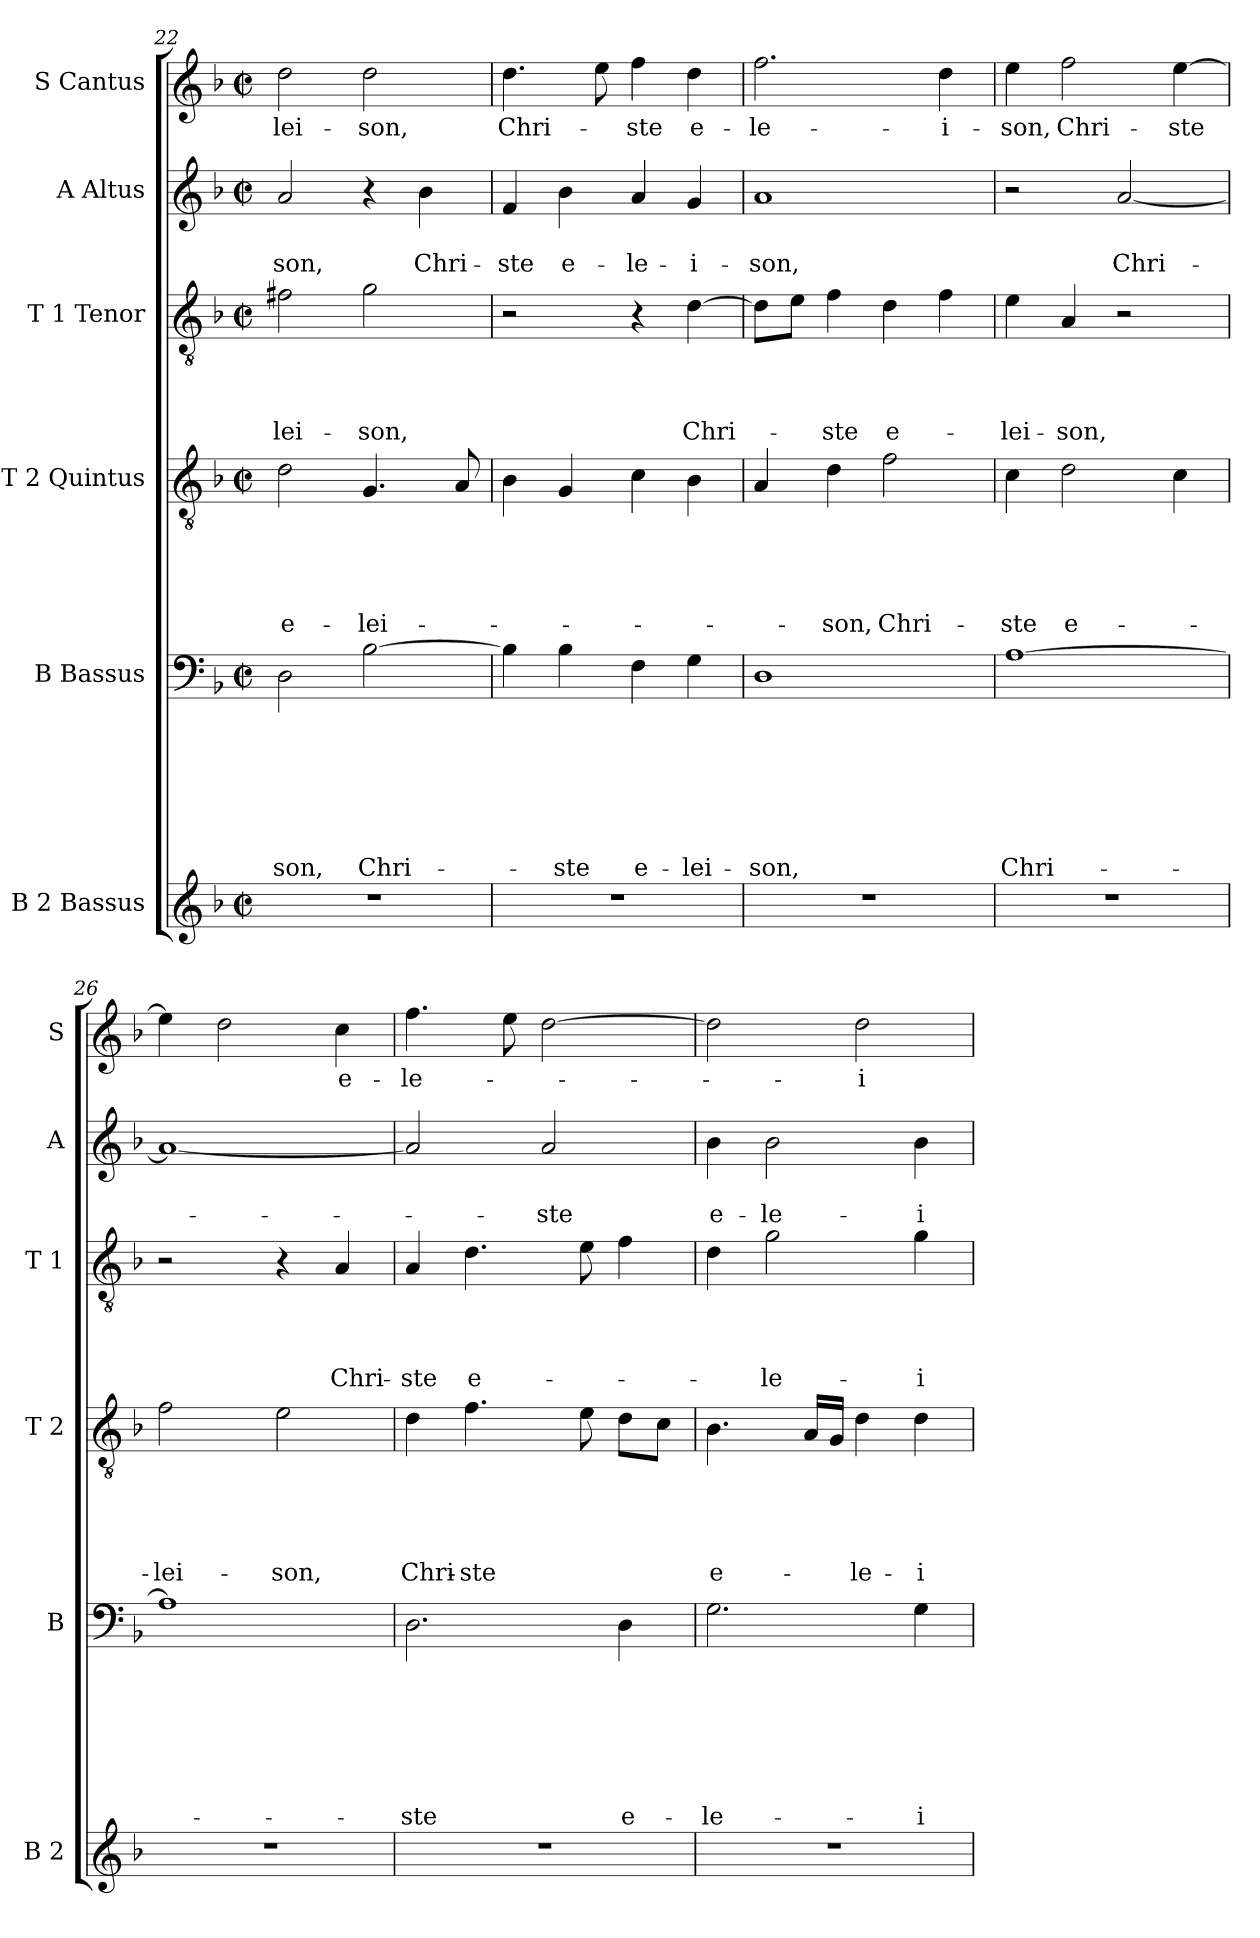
**kern	**kern	**text	**text	**text	**text	**text	**text	**text	**kern	**text	**text	**text	**text	**text	**kern	**text	**text	**text	**text	**kern	**text	**text	**kern	**text
*part6	*part5	*part5	*part5	*part5	*part5	*part5	*part5	*part5	*part4	*part4	*part4	*part4	*part4	*part4	*part3	*part3	*part3	*part3	*part3	*part2	*part2	*part2	*part1	*part1
*staff6	*staff5	*staff5	*staff5	*staff5	*staff5	*staff5	*staff5	*staff5	*staff4	*staff4	*staff4	*staff4	*staff4	*staff4	*staff3	*staff3	*staff3	*staff3	*staff3	*staff2	*staff2	*staff2	*staff1	*staff1
*I"B 2 Bassus	*I"B Bassus	*	*	*	*	*	*	*	*I"T 2 Quintus	*	*	*	*	*	*I"T 1 Tenor	*	*	*	*	*I"A Altus	*	*	*I"S Cantus	*
*I'B 2	*I'B	*	*	*	*	*	*	*	*I'T 2	*	*	*	*	*	*I'T 1	*	*	*	*	*I'A	*	*	*I'S	*
*clefG2	*clefF4	*	*	*	*	*	*	*	*clefGv2	*	*	*	*	*	*clefGv2	*	*	*	*	*clefG2	*	*	*clefG2	*
*k[b-]	*k[b-]	*	*	*	*	*	*	*	*k[b-]	*	*	*	*	*	*k[b-]	*	*	*	*	*k[b-]	*	*	*k[b-]	*
*F:	*F:	*	*	*	*	*	*	*	*F:	*	*	*	*	*	*F:	*	*	*	*	*F:	*	*	*F:	*
*M2/2	*M2/2	*	*	*	*	*	*	*	*M2/2	*	*	*	*	*	*M2/2	*	*	*	*	*M2/2	*	*	*M2/2	*
*met(c|)	*met(c|)	*	*	*	*	*	*	*	*met(c|)	*	*	*	*	*	*met(c|)	*	*	*	*	*met(c|)	*	*	*met(c|)	*
=22	=22	=22	=22	=22	=22	=22	=22	=22	=22	=22	=22	=22	=22	=22	=22	=22	=22	=22	=22	=22	=22	=22	=22	=22
!	!	!	!	!	!	!	!	!LO:LY:b	!	!	!	!	!	!LO:LY:b	!	!	!	!	!LO:LY:b	!	!	!LO:LY:b	!	!LO:LY:b
1r	2D\	.	.	.	.	.	.	-son,	2d\	.	.	.	.	e-	2f#X\	.	.	.	-lei-	2a/	.	-son,	2dd\	-lei-
!	!	!	!	!	!	!	!	!LO:LY:b	!	!	!	!	!	!LO:LY:b	!	!	!	!	!LO:LY:b	!	!	!	!	!LO:LY:b
.	[>2B-\	.	.	.	.	.	.	Chri-	4.G/	.	.	.	.	-lei-	2g\	.	.	.	-son,	4r	.	.	2dd\	-son,
!	!	!	!	!	!	!	!	!	!	!	!	!	!	!	!	!	!	!	!	!	!	!LO:LY:b	!	!
.	.	.	.	.	.	.	.	.	.	.	.	.	.	.	.	.	.	.	.	4b-\	.	Chri-	.	.
.	.	.	.	.	.	.	.	.	8A/	.	.	.	.	.	.	.	.	.	.	.	.	.	.	.
=23	=23	=23	=23	=23	=23	=23	=23	=23	=23	=23	=23	=23	=23	=23	=23	=23	=23	=23	=23	=23	=23	=23	=23	=23
!	!	!	!	!	!	!	!	!	!	!	!	!	!	!	!	!	!	!	!	!	!	!LO:LY:b	!	!LO:LY:b
1r	4B-\]	.	.	.	.	.	.	.	4B-\	.	.	.	.	.	2r	.	.	.	.	4f/	.	-ste	4.dd\	Chri-
!	!	!	!	!	!	!	!	!LO:LY:b	!	!	!	!	!	!	!	!	!	!	!	!	!	!LO:LY:b	!	!
.	4B-\	.	.	.	.	.	.	-ste	4G/	.	.	.	.	.	.	.	.	.	.	4b-\	.	e-	.	.
.	.	.	.	.	.	.	.	.	.	.	.	.	.	.	.	.	.	.	.	.	.	.	8ee\	.
!	!	!	!	!	!	!	!	!LO:LY:b	!	!	!	!	!	!	!	!	!	!	!	!	!	!LO:LY:b	!	!LO:LY:b
.	4F\	.	.	.	.	.	.	e-	4c\	.	.	.	.	.	4r	.	.	.	.	4a/	.	-le-	4ff\	-ste
!	!	!	!	!	!	!	!	!LO:LY:b	!	!	!	!	!	!	!	!	!	!	!LO:LY:b	!	!	!LO:LY:b	!	!LO:LY:b
.	4G\	.	.	.	.	.	.	-lei-	4B-\	.	.	.	.	.	[>4d\	.	.	.	Chri-	4g/	.	-i-	4dd\	e-
=24	=24	=24	=24	=24	=24	=24	=24	=24	=24	=24	=24	=24	=24	=24	=24	=24	=24	=24	=24	=24	=24	=24	=24	=24
!	!	!	!	!	!	!	!	!LO:LY:b	!	!	!	!	!	!	!	!	!	!	!	!	!	!LO:LY:b	!	!LO:LY:b
1r	1D	.	.	.	.	.	.	-son,	4A/	.	.	.	.	.	8d\L]	.	.	.	.	1a	.	-son,	2.ff\	-le-
.	.	.	.	.	.	.	.	.	.	.	.	.	.	.	8e\J	.	.	.	.	.	.	.	.	.
!	!	!	!	!	!	!	!	!	!	!	!	!	!	!LO:LY:b	!	!	!	!	!LO:LY:b	!	!	!	!	!
.	.	.	.	.	.	.	.	.	4d\	.	.	.	.	-son,	4f\	.	.	.	-ste	.	.	.	.	.
!	!	!	!	!	!	!	!	!	!	!	!	!	!	!LO:LY:b	!	!	!	!	!LO:LY:b	!	!	!	!	!
.	.	.	.	.	.	.	.	.	2f\	.	.	.	.	Chri-	4d\	.	.	.	e-	.	.	.	.	.
!	!	!	!	!	!	!	!	!	!	!	!	!	!	!	!	!	!	!	!	!	!	!	!	!LO:LY:b
.	.	.	.	.	.	.	.	.	.	.	.	.	.	.	4f\	.	.	.	.	.	.	.	4dd\	-i-
!!LO:LB:g=z
=25	=25	=25	=25	=25	=25	=25	=25	=25	=25	=25	=25	=25	=25	=25	=25	=25	=25	=25	=25	=25	=25	=25	=25	=25
!	!	!	!	!	!	!	!	!LO:LY:b	!	!	!	!	!	!LO:LY:b	!	!	!	!	!LO:LY:b	!	!	!	!	!LO:LY:b
1r	[>1A	.	.	.	.	.	.	Chri-	4c\	.	.	.	.	-ste	4e\	.	.	.	-lei-	2r	.	.	4ee\	-son,
!	!	!	!	!	!	!	!	!	!	!	!	!	!	!LO:LY:b	!	!	!	!	!LO:LY:b	!	!	!	!	!LO:LY:b
.	.	.	.	.	.	.	.	.	2d\	.	.	.	.	e-	4A/	.	.	.	-son,	.	.	.	2ff\	Chri-
!	!	!	!	!	!	!	!	!	!	!	!	!	!	!	!	!	!	!	!	!	!	!LO:LY:b	!	!
.	.	.	.	.	.	.	.	.	.	.	.	.	.	.	2r	.	.	.	.	[<2a/	.	Chri-	.	.
!	!	!	!	!	!	!	!	!	!	!	!	!	!	!	!	!	!	!	!	!	!	!	!	!LO:LY:b
.	.	.	.	.	.	.	.	.	4c\	.	.	.	.	.	.	.	.	.	.	.	.	.	[>4ee\	-ste
=26	=26	=26	=26	=26	=26	=26	=26	=26	=26	=26	=26	=26	=26	=26	=26	=26	=26	=26	=26	=26	=26	=26	=26	=26
!	!	!	!	!	!	!	!	!	!	!	!	!	!	!LO:LY:b	!	!	!	!	!	!	!	!	!	!
1r	1A]	.	.	.	.	.	.	.	2f\	.	.	.	.	-lei-	2r	.	.	.	.	1a_	.	.	4ee\]	.
.	.	.	.	.	.	.	.	.	.	.	.	.	.	.	.	.	.	.	.	.	.	.	2dd\	.
!	!	!	!	!	!	!	!	!	!	!	!	!	!	!LO:LY:b	!	!	!	!	!	!	!	!	!	!
.	.	.	.	.	.	.	.	.	2e\	.	.	.	.	-son,	4r	.	.	.	.	.	.	.	.	.
!	!	!	!	!	!	!	!	!	!	!	!	!	!	!	!	!	!	!	!LO:LY:b	!	!	!	!	!LO:LY:b
.	.	.	.	.	.	.	.	.	.	.	.	.	.	.	4A/	.	.	.	Chri-	.	.	.	4cc\	e-
=27	=27	=27	=27	=27	=27	=27	=27	=27	=27	=27	=27	=27	=27	=27	=27	=27	=27	=27	=27	=27	=27	=27	=27	=27
!	!	!	!	!	!	!	!	!LO:LY:b	!	!	!	!	!	!LO:LY:b	!	!	!	!	!LO:LY:b	!	!	!	!	!LO:LY:b
1r	2.D\	.	.	.	.	.	.	-ste	4d\	.	.	.	.	Chri-	4A/	.	.	.	-ste	2a/]	.	.	4.ff\	-le-
!	!	!	!	!	!	!	!	!	!	!	!	!	!	!LO:LY:b	!	!	!	!	!LO:LY:b	!	!	!	!	!
.	.	.	.	.	.	.	.	.	4.f\	.	.	.	.	-ste	4.d\	.	.	.	e-	.	.	.	.	.
.	.	.	.	.	.	.	.	.	.	.	.	.	.	.	.	.	.	.	.	.	.	.	8ee\	.
!	!	!	!	!	!	!	!	!	!	!	!	!	!	!	!	!	!	!	!	!	!	!LO:LY:b	!	!
.	.	.	.	.	.	.	.	.	.	.	.	.	.	.	.	.	.	.	.	2a/	.	-ste	[>2dd\	.
.	.	.	.	.	.	.	.	.	8e\	.	.	.	.	.	8e\	.	.	.	.	.	.	.	.	.
!	!	!	!	!	!	!	!	!LO:LY:b	!	!	!	!	!	!	!	!	!	!	!	!	!	!	!	!
.	4D\	.	.	.	.	.	.	e-	8d\L	.	.	.	.	.	4f\	.	.	.	.	.	.	.	.	.
.	.	.	.	.	.	.	.	.	8c\J	.	.	.	.	.	.	.	.	.	.	.	.	.	.	.
=28	=28	=28	=28	=28	=28	=28	=28	=28	=28	=28	=28	=28	=28	=28	=28	=28	=28	=28	=28	=28	=28	=28	=28	=28
!	!	!	!	!	!	!	!	!LO:LY:b	!	!	!	!	!	!LO:LY:b	!	!	!	!	!	!	!	!LO:LY:b	!	!
1r	2.G\	.	.	.	.	.	.	-le-	4.B-\	.	.	.	.	e-	4d\	.	.	.	.	4b-\	.	e-	2dd\]	.
!	!	!	!	!	!	!	!	!	!	!	!	!	!	!	!	!	!	!	!LO:LY:b	!	!	!LO:LY:b	!	!
.	.	.	.	.	.	.	.	.	.	.	.	.	.	.	2g\	.	.	.	-le-	2b-\	.	-le-	.	.
.	.	.	.	.	.	.	.	.	16A/LL	.	.	.	.	.	.	.	.	.	.	.	.	.	.	.
.	.	.	.	.	.	.	.	.	16G/JJ	.	.	.	.	.	.	.	.	.	.	.	.	.	.	.
!	!	!	!	!	!	!	!	!	!	!	!	!	!	!LO:LY:b	!	!	!	!	!	!	!	!	!	!LO:LY:b
.	.	.	.	.	.	.	.	.	4d\	.	.	.	.	-le-	.	.	.	.	.	.	.	.	2dd\	-i-
!	!	!	!	!	!	!	!	!LO:LY:b	!	!	!	!	!	!LO:LY:b	!	!	!	!	!LO:LY:b	!	!	!LO:LY:b	!	!
.	4G\	.	.	.	.	.	.	-i-	4d\	.	.	.	.	-i-	4g\	.	.	.	-i-	4b-\	.	-i-	.	.
=	=	=	=	=	=	=	=	=	=	=	=	=	=	=	=	=	=	=	=	=	=	=	=	=
*-	*-	*-	*-	*-	*-	*-	*-	*-	*-	*-	*-	*-	*-	*-	*-	*-	*-	*-	*-	*-	*-	*-	*-	*-
